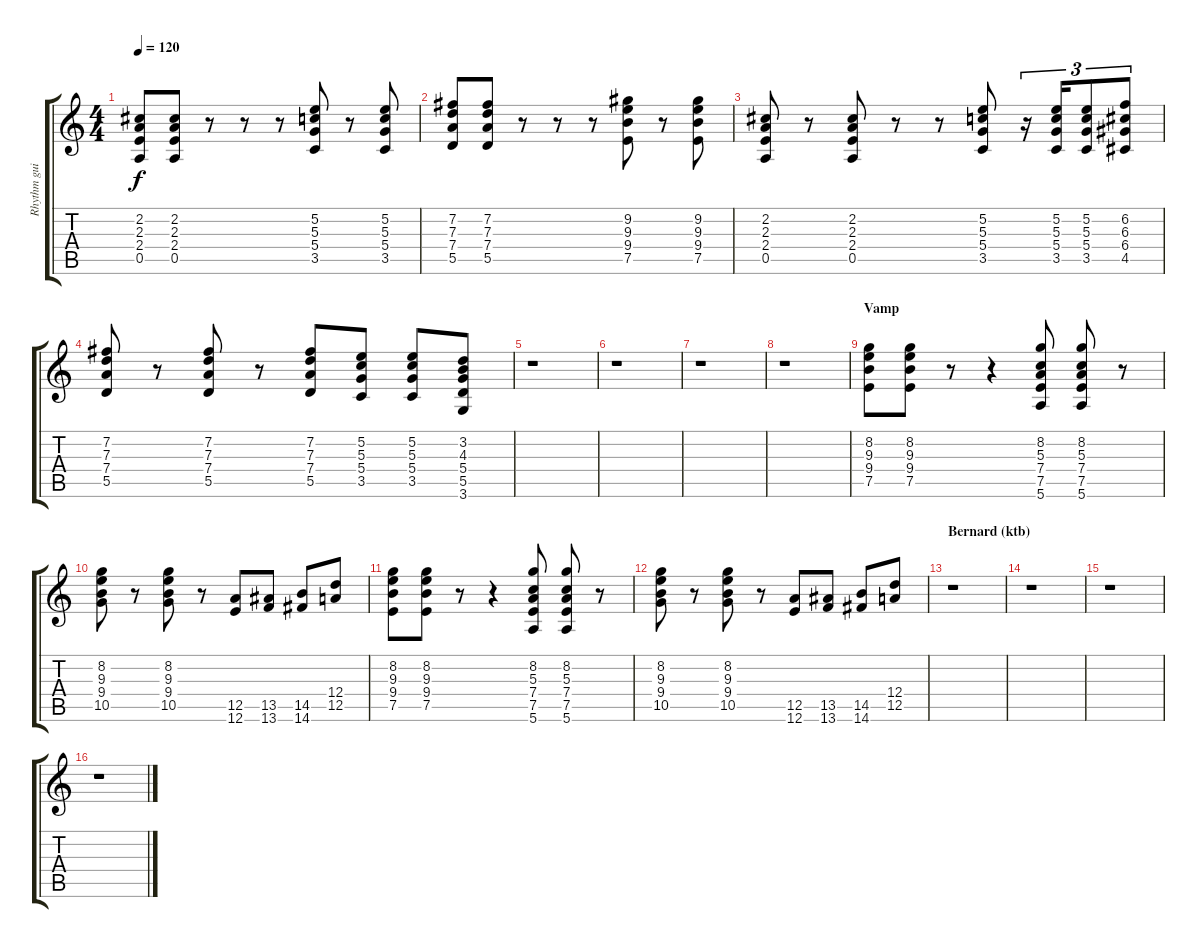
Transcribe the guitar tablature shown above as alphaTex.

\track ("Rhythm guitar" "Rhythm gui") {instrument electricguitarclean}
\staff {score tabs}
\tuning (E4 B3 G3 D3 A2 E2) {hide}
\ts (4 4)
\tempo 120
\clef g2
\ks c
(2.2 2.3 2.4 0.5).8{dy f} (2.2 2.3 2.4 0.5).8 r.8 r.8 r.8 (5.2 5.3 5.4 3.5).8 r.8 (5.2 5.3 5.4 3.5).8 |
(7.2 7.3 7.4 5.5).8 (7.2 7.3 7.4 5.5).8 r.8 r.8 r.8 (9.2 9.3 9.4 7.5).8 r.8 (9.2 9.3 9.4 7.5).8 |
(2.2 2.3 2.4 0.5).8 r.8 (2.2 2.3 2.4 0.5).8 r.8 r.8 (5.2 5.3 5.4 3.5).8 r.16{tu (3 2)} (5.2 5.3 5.4 3.5).16{tu (3 2)} (5.2 5.3 5.4 3.5).8{tu (3 2)} (6.2 6.3 6.4 4.5).8{tu (3 2)} |
(7.2 7.3 7.4 5.5).8 r.8 (7.2 7.3 7.4 5.5).8 r.8 (7.2 7.3 7.4 5.5).8 (5.2 5.3 5.4 3.5).8 (5.2 5.3 5.4 3.5).8 (3.2 4.3 5.4 5.5 3.6).8 |
r.1 |
r.1 |
r.1 |
r.1 |
\section ("" "Vamp")
(8.2 9.3 9.4 7.5).8 (8.2 9.3 9.4 7.5).8 r.8 r.4 (8.2 5.3 7.4 7.5 5.6).8 (8.2 5.3 7.4 7.5 5.6).8 r.8 |
(8.2 9.3 9.4 10.5).8 r.8 (8.2 9.3 9.4 10.5).8 r.8 (12.5 12.6).8 (13.5 13.6).8 (14.5 14.6).8 (12.4 12.5).8 |
(8.2 9.3 9.4 7.5).8 (8.2 9.3 9.4 7.5).8 r.8 r.4 (8.2 5.3 7.4 7.5 5.6).8 (8.2 5.3 7.4 7.5 5.6).8 r.8 |
(8.2 9.3 9.4 10.5).8 r.8 (8.2 9.3 9.4 10.5).8 r.8 (12.5 12.6).8 (13.5 13.6).8 (14.5 14.6).8 (12.4 12.5).8 |
\section ("" "Bernard (ktb)")
r.1 |
r.1 |
r.1 |
r.1
